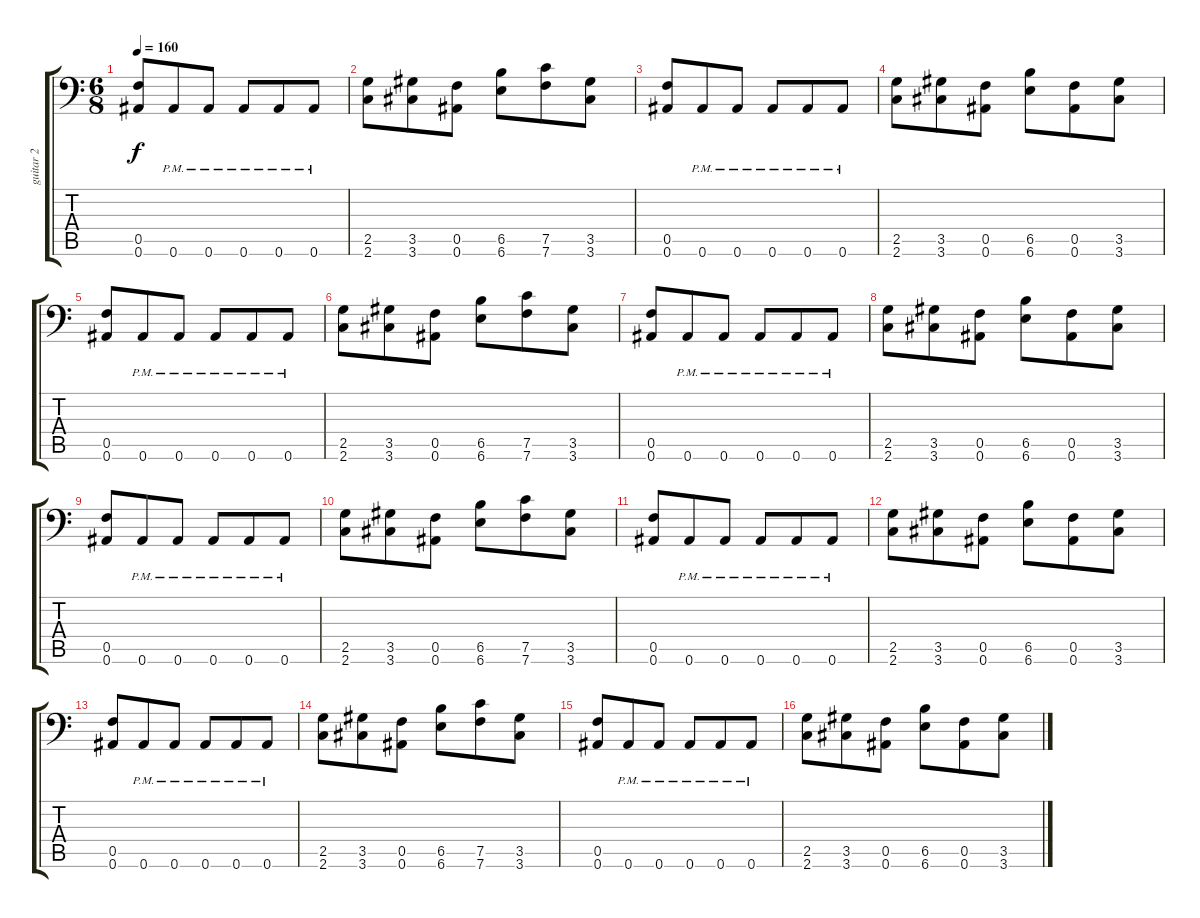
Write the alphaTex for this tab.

\track ("guitar 2" "guitar 2") {instrument distortionguitar}
\staff {score tabs}
\tuning (C4 G3 Eb3 Bb2 F2 Bb1) {hide}
\ts (6 8)
\tempo 160
\clef f4
\ks c
(0.5 0.6).8{dy f} 0.6{pm}.8 0.6{pm}.8 0.6{pm}.8 0.6{pm}.8 0.6{pm}.8 |
(2.5 2.6).8 (3.5 3.6).8 (0.5 0.6).8 (6.5 6.6).8 (7.5 7.6).8 (3.5 3.6).8 |
(0.5 0.6).8 0.6{pm}.8 0.6{pm}.8 0.6{pm}.8 0.6{pm}.8 0.6{pm}.8 |
(2.5 2.6).8 (3.5 3.6).8 (0.5 0.6).8 (6.5 6.6).8 (0.5 0.6).8 (3.5 3.6).8 |
(0.5 0.6).8 0.6{pm}.8 0.6{pm}.8 0.6{pm}.8 0.6{pm}.8 0.6{pm}.8 |
(2.5 2.6).8 (3.5 3.6).8 (0.5 0.6).8 (6.5 6.6).8 (7.5 7.6).8 (3.5 3.6).8 |
(0.5 0.6).8 0.6{pm}.8 0.6{pm}.8 0.6{pm}.8 0.6{pm}.8 0.6{pm}.8 |
(2.5 2.6).8 (3.5 3.6).8 (0.5 0.6).8 (6.5 6.6).8 (0.5 0.6).8 (3.5 3.6).8 |
(0.5 0.6).8 0.6{pm}.8 0.6{pm}.8 0.6{pm}.8 0.6{pm}.8 0.6{pm}.8 |
(2.5 2.6).8 (3.5 3.6).8 (0.5 0.6).8 (6.5 6.6).8 (7.5 7.6).8 (3.5 3.6).8 |
(0.5 0.6).8 0.6{pm}.8 0.6{pm}.8 0.6{pm}.8 0.6{pm}.8 0.6{pm}.8 |
(2.5 2.6).8 (3.5 3.6).8 (0.5 0.6).8 (6.5 6.6).8 (0.5 0.6).8 (3.5 3.6).8 |
(0.5 0.6).8 0.6{pm}.8 0.6{pm}.8 0.6{pm}.8 0.6{pm}.8 0.6{pm}.8 |
(2.5 2.6).8 (3.5 3.6).8 (0.5 0.6).8 (6.5 6.6).8 (7.5 7.6).8 (3.5 3.6).8 |
(0.5 0.6).8 0.6{pm}.8 0.6{pm}.8 0.6{pm}.8 0.6{pm}.8 0.6{pm}.8 |
(2.5 2.6).8 (3.5 3.6).8 (0.5 0.6).8 (6.5 6.6).8 (0.5 0.6).8 (3.5 3.6).8
